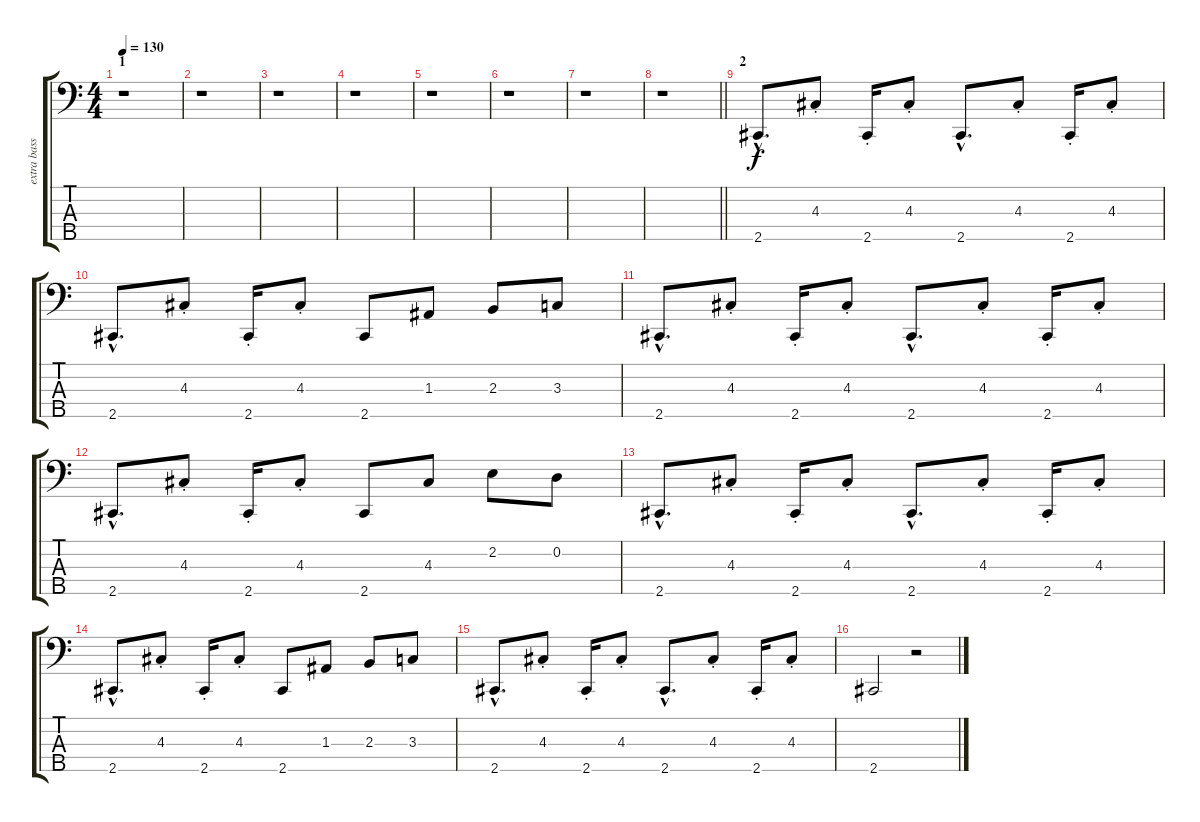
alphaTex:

\track ("extra bass (for effect)" "extra bass") {instrument acousticguitarnylon}
\staff {score tabs}
\tuning (G2 D2 A1 E1 B0) {hide}
\ts (4 4)
\section ("" "1")
\tempo 130
\clef f4
\ks c
r.1{dy f instrument acousticguitarnylon} |
r.1 |
r.1 |
r.1 |
r.1 |
r.1 |
r.1 |
\barLineRight lightlight
r.1 |
\section ("" "2")
2.5{hac}.8{d} 4.3{st}.8 2.5{st}.16 4.3{st}.8 2.5{hac}.8{d} 4.3{st}.8 2.5{st}.16 4.3{st}.8 |
2.5{hac}.8{d} 4.3{st}.8 2.5{st}.16 4.3{st}.8 2.5.8 1.3.8 2.3.8 3.3.8 |
2.5{hac}.8{d} 4.3{st}.8 2.5{st}.16 4.3{st}.8 2.5{hac}.8{d} 4.3{st}.8 2.5{st}.16 4.3{st}.8 |
2.5{hac}.8{d} 4.3{st}.8 2.5{st}.16 4.3{st}.8 2.5.8 4.3.8 2.2.8 0.2.8 |
2.5{hac}.8{d} 4.3{st}.8 2.5{st}.16 4.3{st}.8 2.5{hac}.8{d} 4.3{st}.8 2.5{st}.16 4.3{st}.8 |
2.5{hac}.8{d} 4.3{st}.8 2.5{st}.16 4.3{st}.8 2.5.8 1.3.8 2.3.8 3.3.8 |
2.5{hac}.8{d} 4.3{st}.8 2.5{st}.16 4.3{st}.8 2.5{hac}.8{d} 4.3{st}.8 2.5{st}.16 4.3{st}.8 |
2.5.2 r.2
